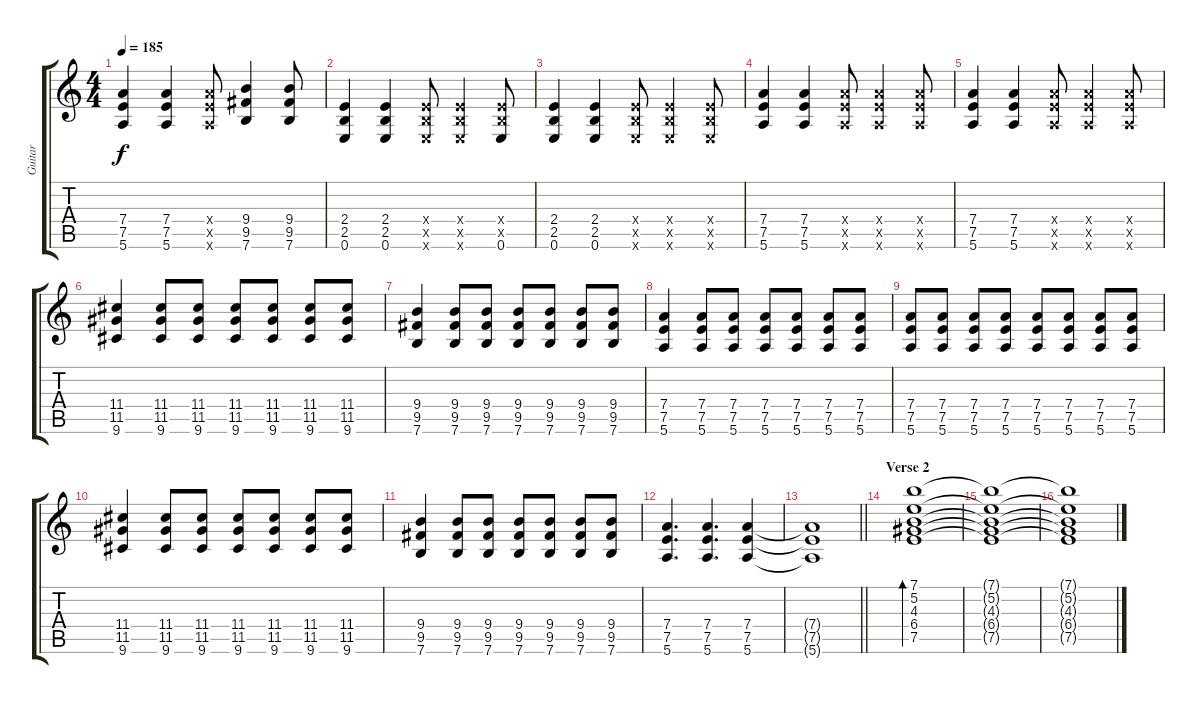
\track ("Guitar" "Guitar") {instrument distortionguitar}
\staff {score tabs}
\tuning (E4 B3 G3 D3 A2 E2) {hide}
\ts (4 4)
\tempo 185
\clef g2
\ks c
(7.4 7.5 5.6).4{dy f} (7.4 7.5 5.6).4 (7.4{x} 7.5{x} 5.6{x}).8 (9.4 9.5 7.6).4 (9.4 9.5 7.6).8 |
(2.4 2.5 0.6).4 (2.4 2.5 0.6).4 (2.4{x} 2.5{x} 0.6{x}).8 (2.4{x} 2.5{x} 0.6{x}).4 (2.4{x} 2.5{x} 0.6).8 |
(2.4 2.5 0.6).4 (2.4 2.5 0.6).4 (2.4{x} 2.5{x} 0.6{x}).8 (2.4{x} 2.5{x} 0.6{x}).4 (2.4{x} 2.5{x} 0.6{x}).8 |
(7.4 7.5 5.6).4 (7.4 7.5 5.6).4 (7.4{x} 7.5{x} 5.6{x}).8 (7.4{x} 7.5{x} 5.6{x}).4 (7.4{x} 7.5{x} 5.6{x}).8 |
(7.4 7.5 5.6).4 (7.4 7.5 5.6).4 (7.4{x} 7.5{x} 5.6{x}).8 (7.4{x} 7.5{x} 5.6{x}).4 (7.4{x} 7.5{x} 5.6{x}).8 |
(11.4 11.5 9.6).4 (11.4 11.5 9.6).8 (11.4 11.5 9.6).8 (11.4 11.5 9.6).8 (11.4 11.5 9.6).8 (11.4 11.5 9.6).8 (11.4 11.5 9.6).8 |
(9.4 9.5 7.6).4 (9.4 9.5 7.6).8 (9.4 9.5 7.6).8 (9.4 9.5 7.6).8 (9.4 9.5 7.6).8 (9.4 9.5 7.6).8 (9.4 9.5 7.6).8 |
(7.4 7.5 5.6).4 (7.4 7.5 5.6).8 (7.4 7.5 5.6).8 (7.4 7.5 5.6).8 (7.4 7.5 5.6).8 (7.4 7.5 5.6).8 (7.4 7.5 5.6).8 |
(7.4 7.5 5.6).8 (7.4 7.5 5.6).8 (7.4 7.5 5.6).8 (7.4 7.5 5.6).8 (7.4 7.5 5.6).8 (7.4 7.5 5.6).8 (7.4 7.5 5.6).8 (7.4 7.5 5.6).8 |
(11.4 11.5 9.6).4 (11.4 11.5 9.6).8 (11.4 11.5 9.6).8 (11.4 11.5 9.6).8 (11.4 11.5 9.6).8 (11.4 11.5 9.6).8 (11.4 11.5 9.6).8 |
(9.4 9.5 7.6).4 (9.4 9.5 7.6).8 (9.4 9.5 7.6).8 (9.4 9.5 7.6).8 (9.4 9.5 7.6).8 (9.4 9.5 7.6).8 (9.4 9.5 7.6).8 |
(7.4 7.5 5.6).4{d} (7.4 7.5 5.6).4{d} (7.4 7.5 5.6).4 |
\barLineRight lightlight
(7.4{t} 7.5{t} 5.6{t}).1 |
\section ("" "Verse 2")
(7.1 5.2 4.3 6.4 7.5).1{bd 240 volume 0} |
(7.1{t} 5.2{t} 4.3{t} 6.4{t} 7.5{t}).1 |
(7.1{t} 5.2{t} 4.3{t} 6.4{t} 7.5{t}).1
